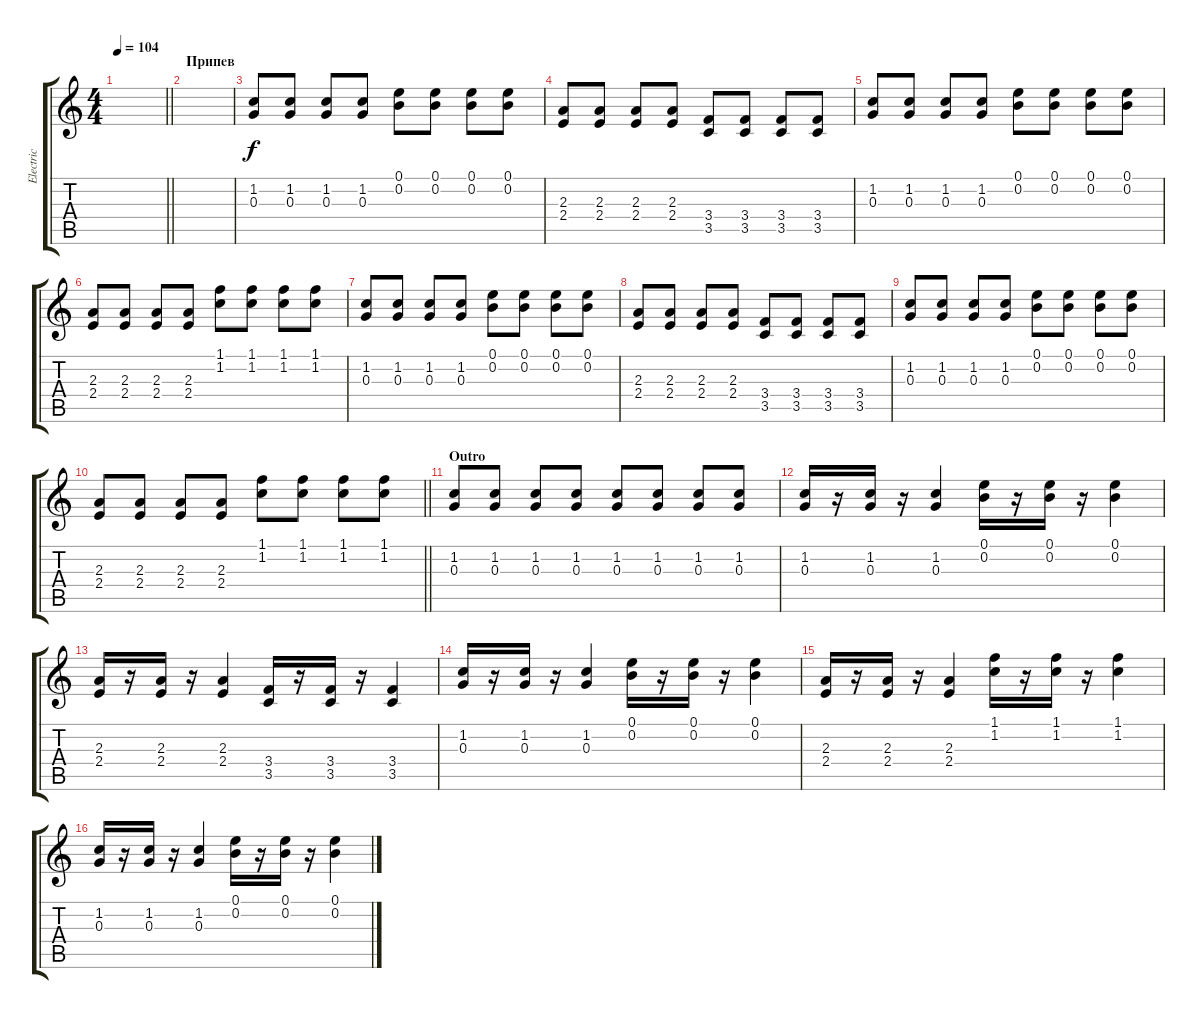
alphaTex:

\track ("Electric" "Electric") {instrument electricguitarmuted}
\staff {score tabs}
\tuning (E4 B3 G3 D3 A2 E2) {hide}
\ts (4 4)
\tempo 104
\clef g2
\barLineRight lightlight
\ks c
|
\section ("" "Припев")
|
(1.2 0.3).8 (1.2 0.3).8 (1.2 0.3).8 (1.2 0.3).8 (0.1 0.2).8 (0.1 0.2).8 (0.1 0.2).8 (0.1 0.2).8 |
(2.3 2.4).8 (2.3 2.4).8 (2.3 2.4).8 (2.3 2.4).8 (3.4 3.5).8 (3.4 3.5).8 (3.4 3.5).8 (3.4 3.5).8 |
(1.2 0.3).8 (1.2 0.3).8 (1.2 0.3).8 (1.2 0.3).8 (0.1 0.2).8 (0.1 0.2).8 (0.1 0.2).8 (0.1 0.2).8 |
(2.3 2.4).8 (2.3 2.4).8 (2.3 2.4).8 (2.3 2.4).8 (1.1 1.2).8 (1.1 1.2).8 (1.1 1.2).8 (1.1 1.2).8 |
(1.2 0.3).8 (1.2 0.3).8 (1.2 0.3).8 (1.2 0.3).8 (0.1 0.2).8 (0.1 0.2).8 (0.1 0.2).8 (0.1 0.2).8 |
(2.3 2.4).8 (2.3 2.4).8 (2.3 2.4).8 (2.3 2.4).8 (3.4 3.5).8 (3.4 3.5).8 (3.4 3.5).8 (3.4 3.5).8 |
(1.2 0.3).8 (1.2 0.3).8 (1.2 0.3).8 (1.2 0.3).8 (0.1 0.2).8 (0.1 0.2).8 (0.1 0.2).8 (0.1 0.2).8 |
\barLineRight lightlight
(2.3 2.4).8 (2.3 2.4).8 (2.3 2.4).8 (2.3 2.4).8 (1.1 1.2).8 (1.1 1.2).8 (1.1 1.2).8 (1.1 1.2).8 |
\section ("" "Outro")
(1.2 0.3).8 (1.2 0.3).8 (1.2 0.3).8 (1.2 0.3).8 (1.2 0.3).8 (1.2 0.3).8 (1.2 0.3).8 (1.2 0.3).8 |
(1.2 0.3).16 r.16 (1.2 0.3).16 r.16 (1.2 0.3).4 (0.1 0.2).16 r.16 (0.1 0.2).16 r.16 (0.1 0.2).4 |
(2.3 2.4).16 r.16 (2.3 2.4).16 r.16 (2.3 2.4).4 (3.4 3.5).16 r.16 (3.4 3.5).16 r.16 (3.4 3.5).4 |
(1.2 0.3).16 r.16 (1.2 0.3).16 r.16 (1.2 0.3).4 (0.1 0.2).16 r.16 (0.1 0.2).16 r.16 (0.1 0.2).4 |
(2.3 2.4).16 r.16 (2.3 2.4).16 r.16 (2.3 2.4).4 (1.1 1.2).16 r.16 (1.1 1.2).16 r.16 (1.1 1.2).4 |
(1.2 0.3).16 r.16 (1.2 0.3).16 r.16 (1.2 0.3).4 (0.1 0.2).16 r.16 (0.1 0.2).16 r.16 (0.1 0.2).4
